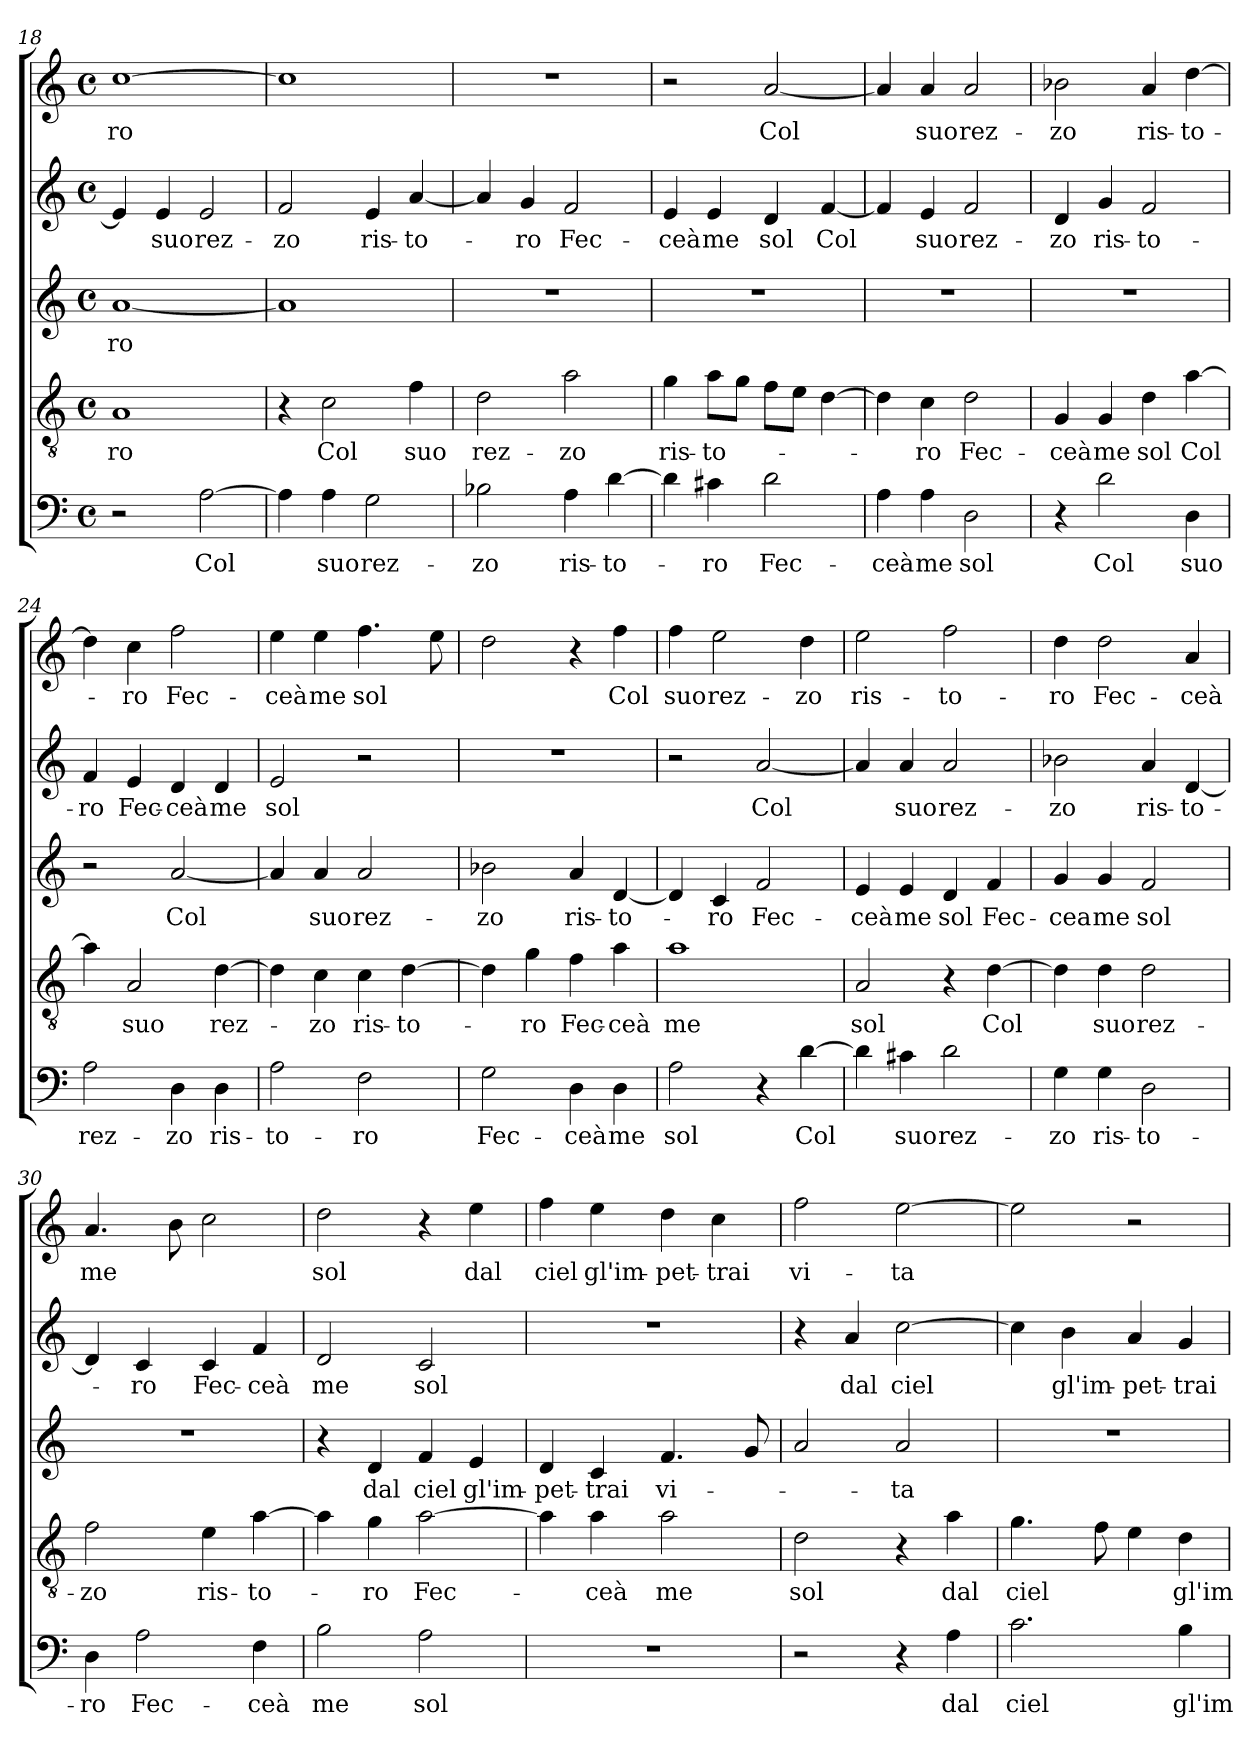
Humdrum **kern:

**kern	**text	**kern	**text	**kern	**text	**kern	**text	**kern	**text
*part5	*part5	*part4	*part4	*part3	*part3	*part2	*part2	*part1	*part1
*staff5	*staff5	*staff4	*staff4	*staff3	*staff3	*staff2	*staff2	*staff1	*staff1
*clefF4	*	*clefGv2	*	*clefG2	*	*clefG2	*	*clefG2	*
*k[]	*	*k[]	*	*k[]	*	*k[]	*	*k[]	*
*C:	*	*C:	*	*C:	*	*C:	*	*C:	*
*M4/4	*	*M4/4	*	*M4/4	*	*M4/4	*	*M4/4	*
*met(c)	*	*met(c)	*	*met(c)	*	*met(c)	*	*met(c)	*
=18	=18	=18	=18	=18	=18	=18	=18	=18	=18
2r	.	1A	-ro	[1a	-ro	4e/]	.	[1cc	-ro
.	.	.	.	.	.	4e/	suo	.	.
[2A\	Col	.	.	.	.	2e/	rez-	.	.
=19	=19	=19	=19	=19	=19	=19	=19	=19	=19
4A\]	.	4r	.	1a]	.	2f/	-zo	1cc]	.
4A\	suo	2c\	Col	.	.	.	.	.	.
2G\	rez-	.	.	.	.	4e/	ris-	.	.
.	.	4f\	suo	.	.	[4a/	-to-	.	.
=20	=20	=20	=20	=20	=20	=20	=20	=20	=20
2B-X\	-zo	2d\	rez-	1r	.	4a/]	.	1r	.
.	.	.	.	.	.	4g/	-ro	.	.
4A\	ris-	2a\	-zo	.	.	2f/	Fec-	.	.
[4d\	-to-	.	.	.	.	.	.	.	.
!!LO:LB:g=z
=21	=21	=21	=21	=21	=21	=21	=21	=21	=21
4d\]	.	4g\	ris-	1r	.	4e/	-ceà	2r	.
4c#X\	-ro	8a\L	-to-	.	.	4e/	me	.	.
.	.	8g\J	.	.	.	.	.	.	.
2d\	Fec-	8f\L	.	.	.	4d/	sol	[2a/	Col
.	.	8e\J	.	.	.	.	.	.	.
.	.	[4d\	.	.	.	[4f/	Col	.	.
=22	=22	=22	=22	=22	=22	=22	=22	=22	=22
4A\	-ceà	4d\]	.	1r	.	4f/]	.	4a/]	.
4A\	me	4c\	-ro	.	.	4e/	suo	4a/	suo
2D\	sol	2d\	Fec-	.	.	2f/	rez-	2a/	rez-
=23	=23	=23	=23	=23	=23	=23	=23	=23	=23
4r	.	4G/	-ceà	1r	.	4d/	-zo	2b-X\	-zo
2d\	Col	4G/	me	.	.	4g/	ris-	.	.
.	.	4d\	sol	.	.	2f/	-to-	4a/	ris-
4D\	suo	[4a\	Col	.	.	.	.	[4dd\	-to-
=24	=24	=24	=24	=24	=24	=24	=24	=24	=24
2A\	rez-	4a\]	.	2r	.	4f/	-ro	4dd\]	.
.	.	2A/	suo	.	.	4e/	Fec-	4cc\	-ro
4D\	-zo	.	.	[2a/	Col	4d/	-ceà	2ff\	Fec-
4D\	ris-	[4d\	rez-	.	.	4d/	me	.	.
=25	=25	=25	=25	=25	=25	=25	=25	=25	=25
2A\	-to-	4d\]	.	4a/]	.	2e/	sol	4ee\	-ceà
.	.	4c\	-zo	4a/	suo	.	.	4ee\	me
2F\	-ro	4c\	ris-	2a/	rez-	2r	.	4.ff\	sol
.	.	[4d\	-to-	.	.	.	.	.	.
.	.	.	.	.	.	.	.	8ee\	.
!!LO:LB:g=z
=26	=26	=26	=26	=26	=26	=26	=26	=26	=26
2G\	Fec-	4d\]	.	2b-X\	-zo	1r	.	2dd\	.
.	.	4g\	-ro	.	.	.	.	.	.
4D\	-ceà	4f\	Fec-	4a/	ris-	.	.	4r	.
4D\	me	4a\	-ceà	[4d/	-to-	.	.	4ff\	Col
=27	=27	=27	=27	=27	=27	=27	=27	=27	=27
2A\	sol	1a	me	4d/]	.	2r	.	4ff\	suo
.	.	.	.	4c/	-ro	.	.	2ee\	rez-
4r	.	.	.	2f/	Fec-	[2a/	Col	.	.
[4d\	Col	.	.	.	.	.	.	4dd\	-zo
=28	=28	=28	=28	=28	=28	=28	=28	=28	=28
4d\]	.	2A/	sol	4e/	-ceà	4a/]	.	2ee\	ris-
4c#X\	suo	.	.	4e/	me	4a/	suo	.	.
2d\	rez-	4r	.	4d/	sol	2a/	rez-	2ff\	-to-
.	.	[4d\	Col	4f/	Fec-	.	.	.	.
=29	=29	=29	=29	=29	=29	=29	=29	=29	=29
4G\	-zo	4d\]	.	4g/	-cea	2b-X\	-zo	4dd\	-ro
4G\	ris-	4d\	suo	4g/	me	.	.	2dd\	Fec-
2D\	-to-	2d\	rez-	2f/	sol	4a/	ris-	.	.
.	.	.	.	.	.	[4d/	-to-	4a/	-ceà
=30	=30	=30	=30	=30	=30	=30	=30	=30	=30
4D\	-ro	2f\	-zo	1r	.	4d/]	.	4.a/	me
2A\	Fec-	.	.	.	.	4c/	-ro	.	.
.	.	.	.	.	.	.	.	8b\	.
.	.	4e\	ris-	.	.	4c/	Fec-	2cc\	.
4F\	-ceà	[4a\	-to-	.	.	4f/	-ceà	.	.
!!LO:PB:g=z
=31	=31	=31	=31	=31	=31	=31	=31	=31	=31
2B\	me	4a\]	.	4r	.	2d/	me	2dd\	sol
.	.	4g\	-ro	4d/	dal	.	.	.	.
2A\	sol	[2a\	Fec-	4f/	ciel	2c/	sol	4r	.
.	.	.	.	4e/	gl'im-	.	.	4ee\	dal
=32	=32	=32	=32	=32	=32	=32	=32	=32	=32
1r	.	4a\]	.	4d/	-pet-	1r	.	4ff\	ciel
.	.	4a\	-ceà	4c/	-trai	.	.	4ee\	gl'im-
.	.	2a\	me	4.f/	vi-	.	.	4dd\	-pet-
.	.	.	.	.	.	.	.	4cc\	-trai
.	.	.	.	8g/	.	.	.	.	.
=33	=33	=33	=33	=33	=33	=33	=33	=33	=33
2r	.	2d\	sol	2a/	.	4r	.	2ff\	vi-
.	.	.	.	.	.	4a/	dal	.	.
4r	.	4r	.	2a/	-ta	[2cc\	ciel	[2ee\	-ta
4A\	dal	4a\	dal	.	.	.	.	.	.
=34	=34	=34	=34	=34	=34	=34	=34	=34	=34
2.c\	ciel	4.g\	ciel	1r	.	4cc\]	.	2ee\]	.
.	.	.	.	.	.	4b\	gl'im-	.	.
.	.	8f\	.	.	.	.	.	.	.
.	.	4e\	.	.	.	4a/	-pet-	2r	.
4B\	gl'im-	4d\	gl'im-	.	.	4g/	-trai	.	.
=	=	=	=	=	=	=	=	=	=
*-	*-	*-	*-	*-	*-	*-	*-	*-	*-
